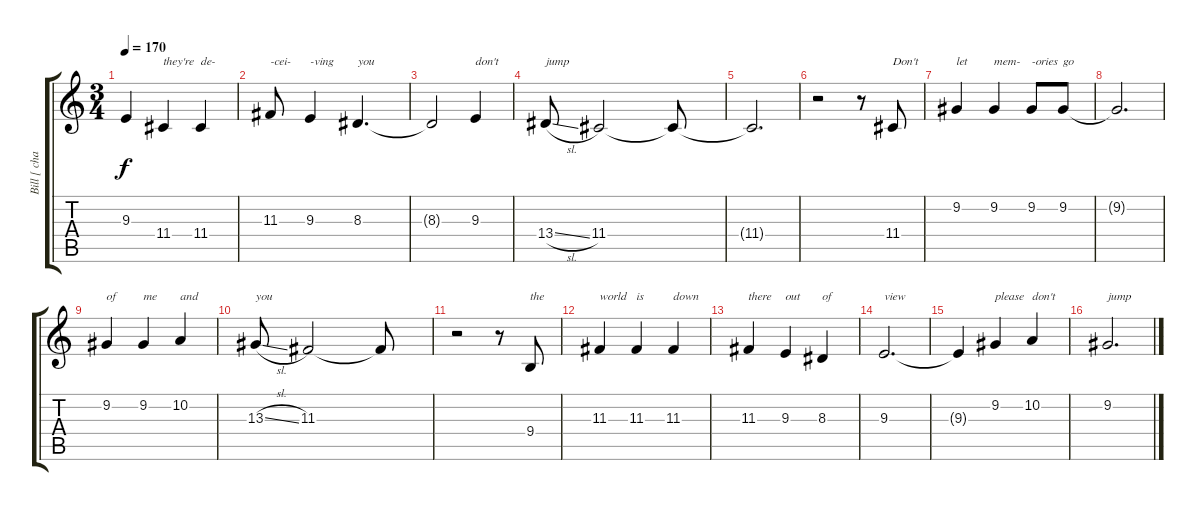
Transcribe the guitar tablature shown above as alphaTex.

\track ("Bill [ chant ]" "Bill [ cha") {instrument oboe}
\staff {score tabs}
\tuning (E4 B3 G3 D3 A2 E2) {hide}
\ts (3 4)
\tempo 170
\clef g2
\ks c
9.3{t}.4{dy f} 11.4.4{txt "they're"} 11.4.4{txt "de-"} |
11.3.8{txt "-cei-"} 9.3.4{txt "-ving"} 8.3.4{d txt "you"} |
8.3{t}.2 9.3.4{txt "don't"} |
13.4{sl}.8{txt "jump"} 11.4.2 11.4{t}.8 |
11.4{t}.2{d} |
r.2 r.8 11.4.8{txt "Don't"} |
9.2.4{txt "let"} 9.2.4{txt "mem-"} 9.2.8{txt "-ories"} 9.2.8{txt "go"} |
9.2{t}.2{d} |
9.2.4{txt "of"} 9.2.4{txt "me"} 10.2.4{txt "and"} |
13.3{sl}.8{txt "you"} 11.3.2 11.3{t}.8 |
r.2 r.8 9.4.8{txt "the"} |
11.3.4{txt "world"} 11.3.4{txt "is"} 11.3.4{txt "down"} |
11.3.4{txt "there"} 9.3.4{txt "out"} 8.3.4{txt "of"} |
9.3.2{d txt "view"} |
9.3{t}.4 9.2.4{txt "please"} 10.2.4{txt "don't"} |
9.2.2{d txt "jump"}
